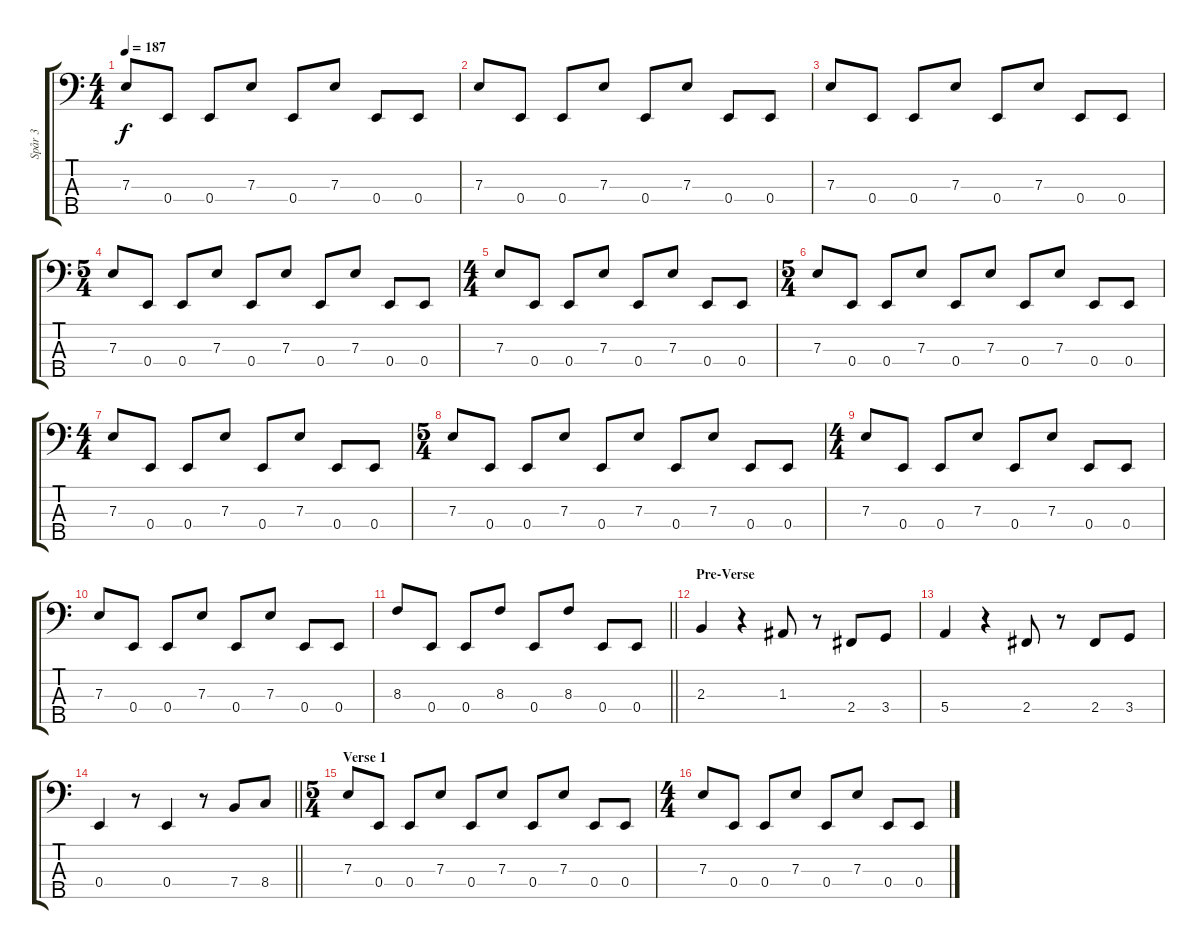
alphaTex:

\track ("Spår 3" "Spår 3") {instrument electricbassfinger}
\staff {score tabs}
\tuning (G2 D2 A1 E1 B0) {hide}
\ts (4 4)
\tempo 187
\clef f4
\ks c
7.3.8{dy f} 0.4.8 0.4.8 7.3.8 0.4.8 7.3.8 0.4.8 0.4.8 |
7.3.8 0.4.8 0.4.8 7.3.8 0.4.8 7.3.8 0.4.8 0.4.8 |
7.3.8 0.4.8 0.4.8 7.3.8 0.4.8 7.3.8 0.4.8 0.4.8 |
\ts (5 4)
7.3.8 0.4.8 0.4.8 7.3.8 0.4.8 7.3.8 0.4.8 7.3.8 0.4.8 0.4.8 |
\ts (4 4)
7.3.8 0.4.8 0.4.8 7.3.8 0.4.8 7.3.8 0.4.8 0.4.8 |
\ts (5 4)
7.3.8 0.4.8 0.4.8 7.3.8 0.4.8 7.3.8 0.4.8 7.3.8 0.4.8 0.4.8 |
\ts (4 4)
7.3.8 0.4.8 0.4.8 7.3.8 0.4.8 7.3.8 0.4.8 0.4.8 |
\ts (5 4)
7.3.8 0.4.8 0.4.8 7.3.8 0.4.8 7.3.8 0.4.8 7.3.8 0.4.8 0.4.8 |
\ts (4 4)
7.3.8 0.4.8 0.4.8 7.3.8 0.4.8 7.3.8 0.4.8 0.4.8 |
7.3.8 0.4.8 0.4.8 7.3.8 0.4.8 7.3.8 0.4.8 0.4.8 |
\barLineRight lightlight
8.3.8 0.4.8 0.4.8 8.3.8 0.4.8 8.3.8 0.4.8 0.4.8 |
\section ("" "Pre-Verse")
2.3.4 r.4 1.3.8 r.8 2.4.8 3.4.8 |
5.4.4 r.4 2.4.8 r.8 2.4.8 3.4.8 |
\barLineRight lightlight
0.4.4 r.8 0.4.4 r.8 7.4.8 8.4.8 |
\ts (5 4)
\section ("" "Verse 1")
7.3.8 0.4.8 0.4.8 7.3.8 0.4.8 7.3.8 0.4.8 7.3.8 0.4.8 0.4.8 |
\ts (4 4)
7.3.8 0.4.8 0.4.8 7.3.8 0.4.8 7.3.8 0.4.8 0.4.8
